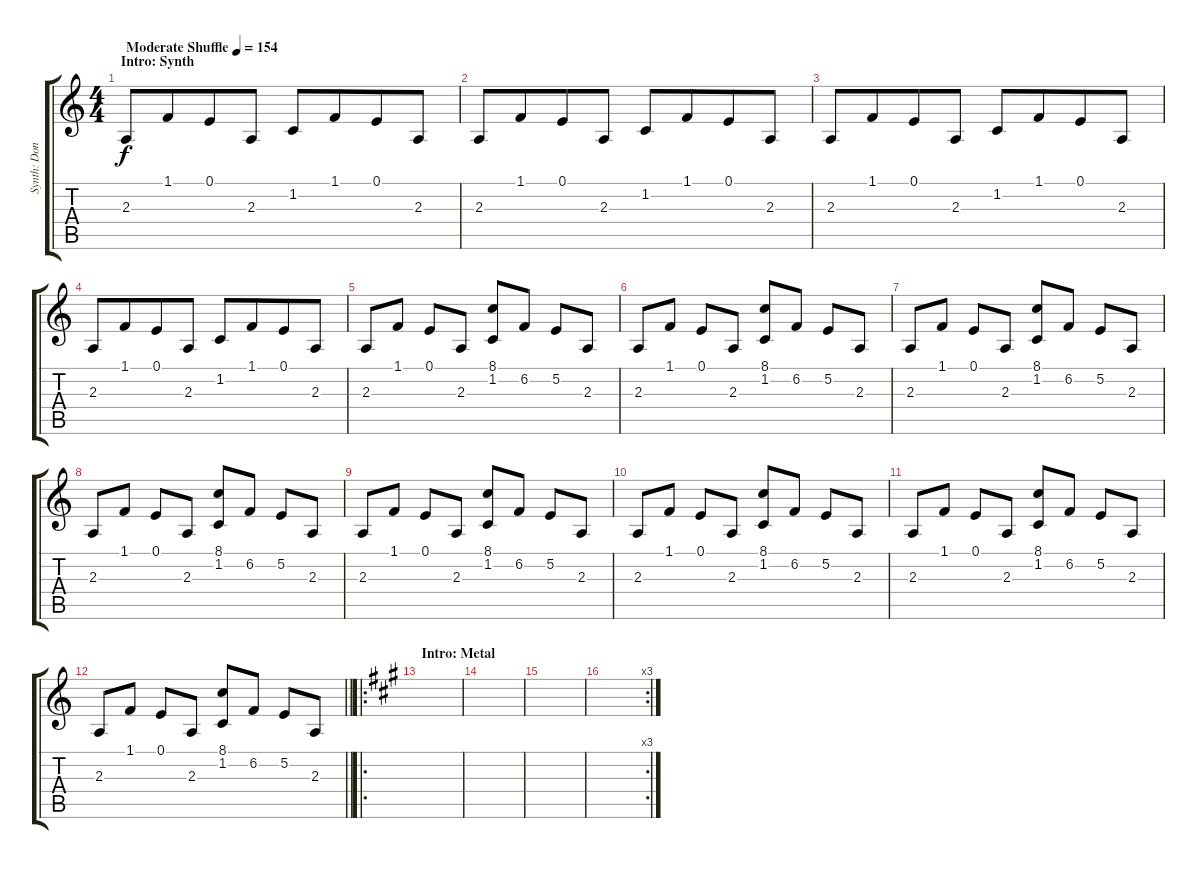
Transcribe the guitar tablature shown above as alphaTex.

\track ("Synth: Don" "Synth: Don") {instrument musicbox}
\staff {score tabs}
\tuning (E4 B3 G3 D3 A2 E2) {hide}
\ts (4 4)
\section ("" "Intro: Synth")
\tempo (154 "Moderate Shuffle")
\clef g2
\ks c
2.3.8{dy f instrument musicbox} 1.1.8{beam merge} 0.1.8 2.3.8{beam split} 1.2.8 1.1.8{beam merge} 0.1.8 2.3.8 |
2.3.8 1.1.8{beam merge} 0.1.8 2.3.8{beam split} 1.2.8 1.1.8{beam merge} 0.1.8 2.3.8 |
2.3.8 1.1.8{beam merge} 0.1.8 2.3.8{beam split} 1.2.8 1.1.8{beam merge} 0.1.8 2.3.8 |
2.3.8 1.1.8{beam merge} 0.1.8 2.3.8{beam split} 1.2.8 1.1.8{beam merge} 0.1.8 2.3.8 |
2.3.8 1.1.8 0.1.8 2.3.8 (8.1 1.2).8 6.2.8 5.2.8 2.3.8 |
2.3.8 1.1.8 0.1.8 2.3.8 (8.1 1.2).8 6.2.8 5.2.8 2.3.8 |
2.3.8 1.1.8 0.1.8 2.3.8 (8.1 1.2).8 6.2.8 5.2.8 2.3.8 |
2.3.8 1.1.8 0.1.8 2.3.8 (8.1 1.2).8 6.2.8 5.2.8 2.3.8 |
2.3.8 1.1.8 0.1.8 2.3.8 (8.1 1.2).8 6.2.8 5.2.8 2.3.8 |
2.3.8 1.1.8 0.1.8 2.3.8 (8.1 1.2).8 6.2.8 5.2.8 2.3.8 |
2.3.8 1.1.8 0.1.8 2.3.8 (8.1 1.2).8 6.2.8 5.2.8 2.3.8 |
\barLineRight lightlight
2.3.8 1.1.8 0.1.8 2.3.8 (8.1 1.2).8 6.2.8 5.2.8 2.3.8 |
\ro
\section ("" "Intro: Metal")
\ks a
|
|
|
\rc 3
